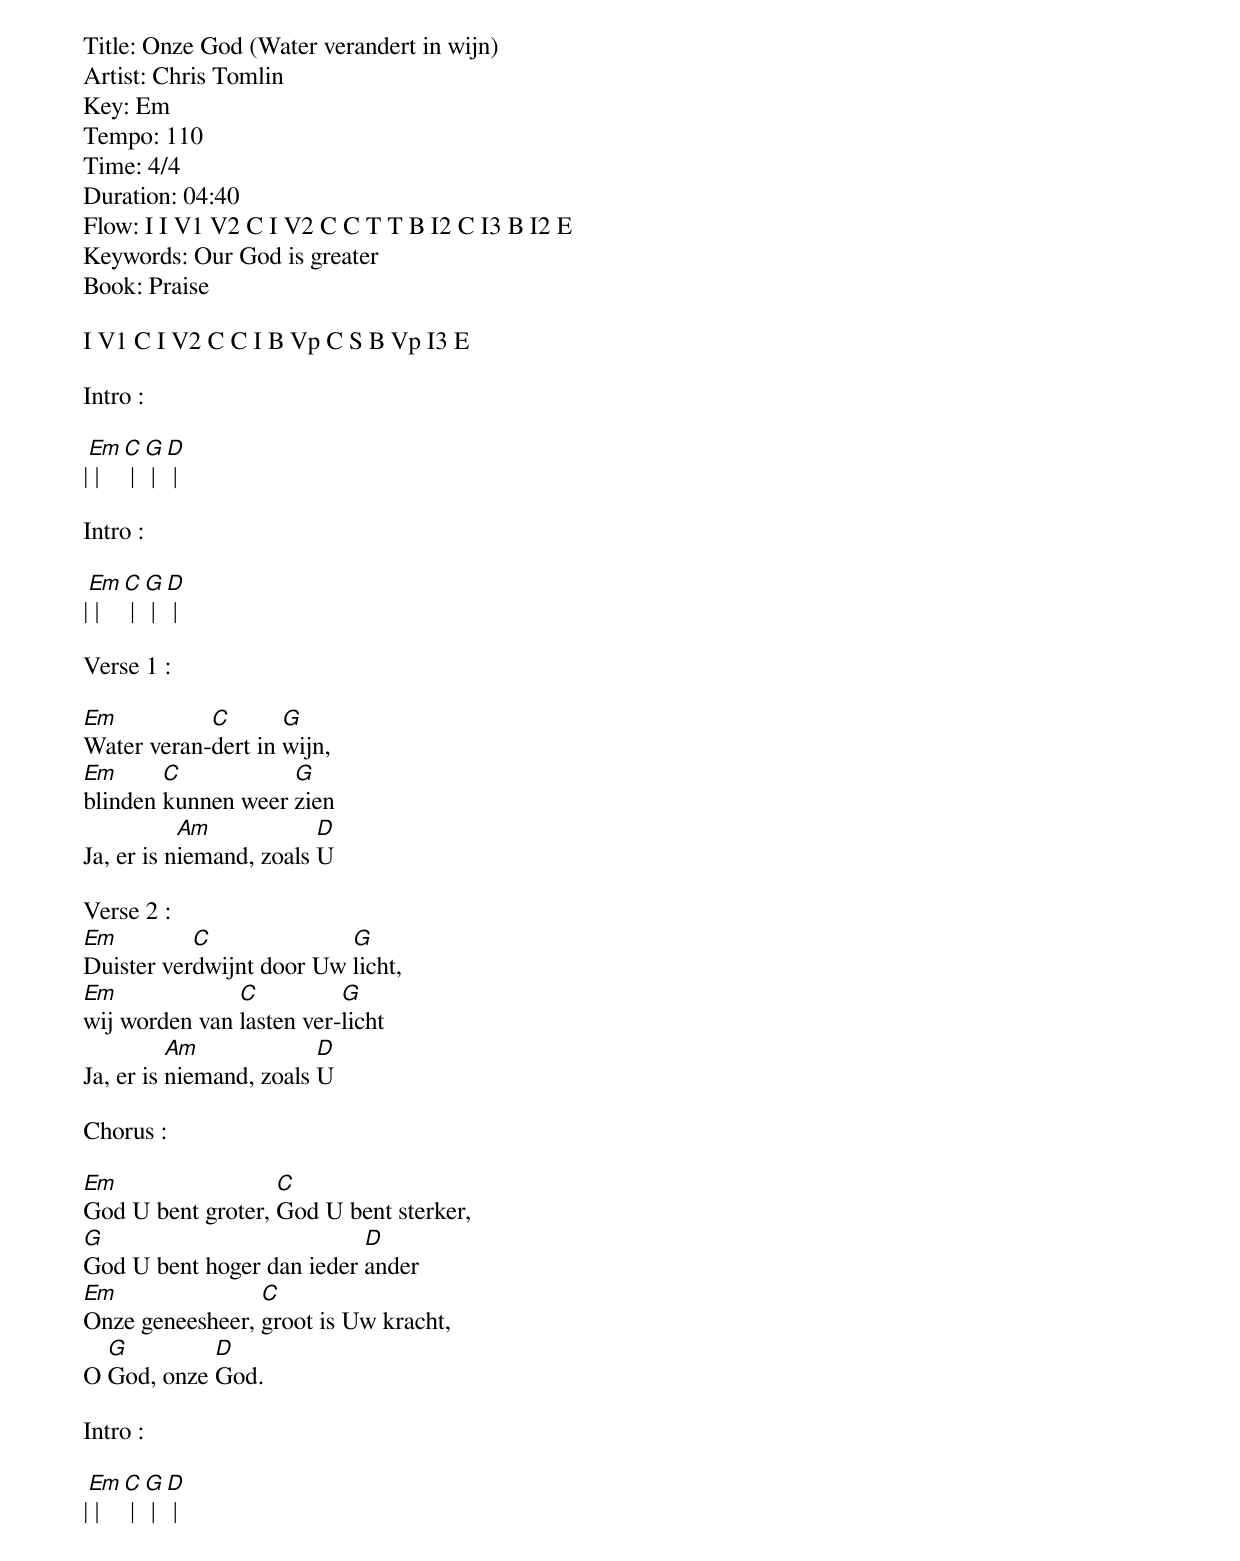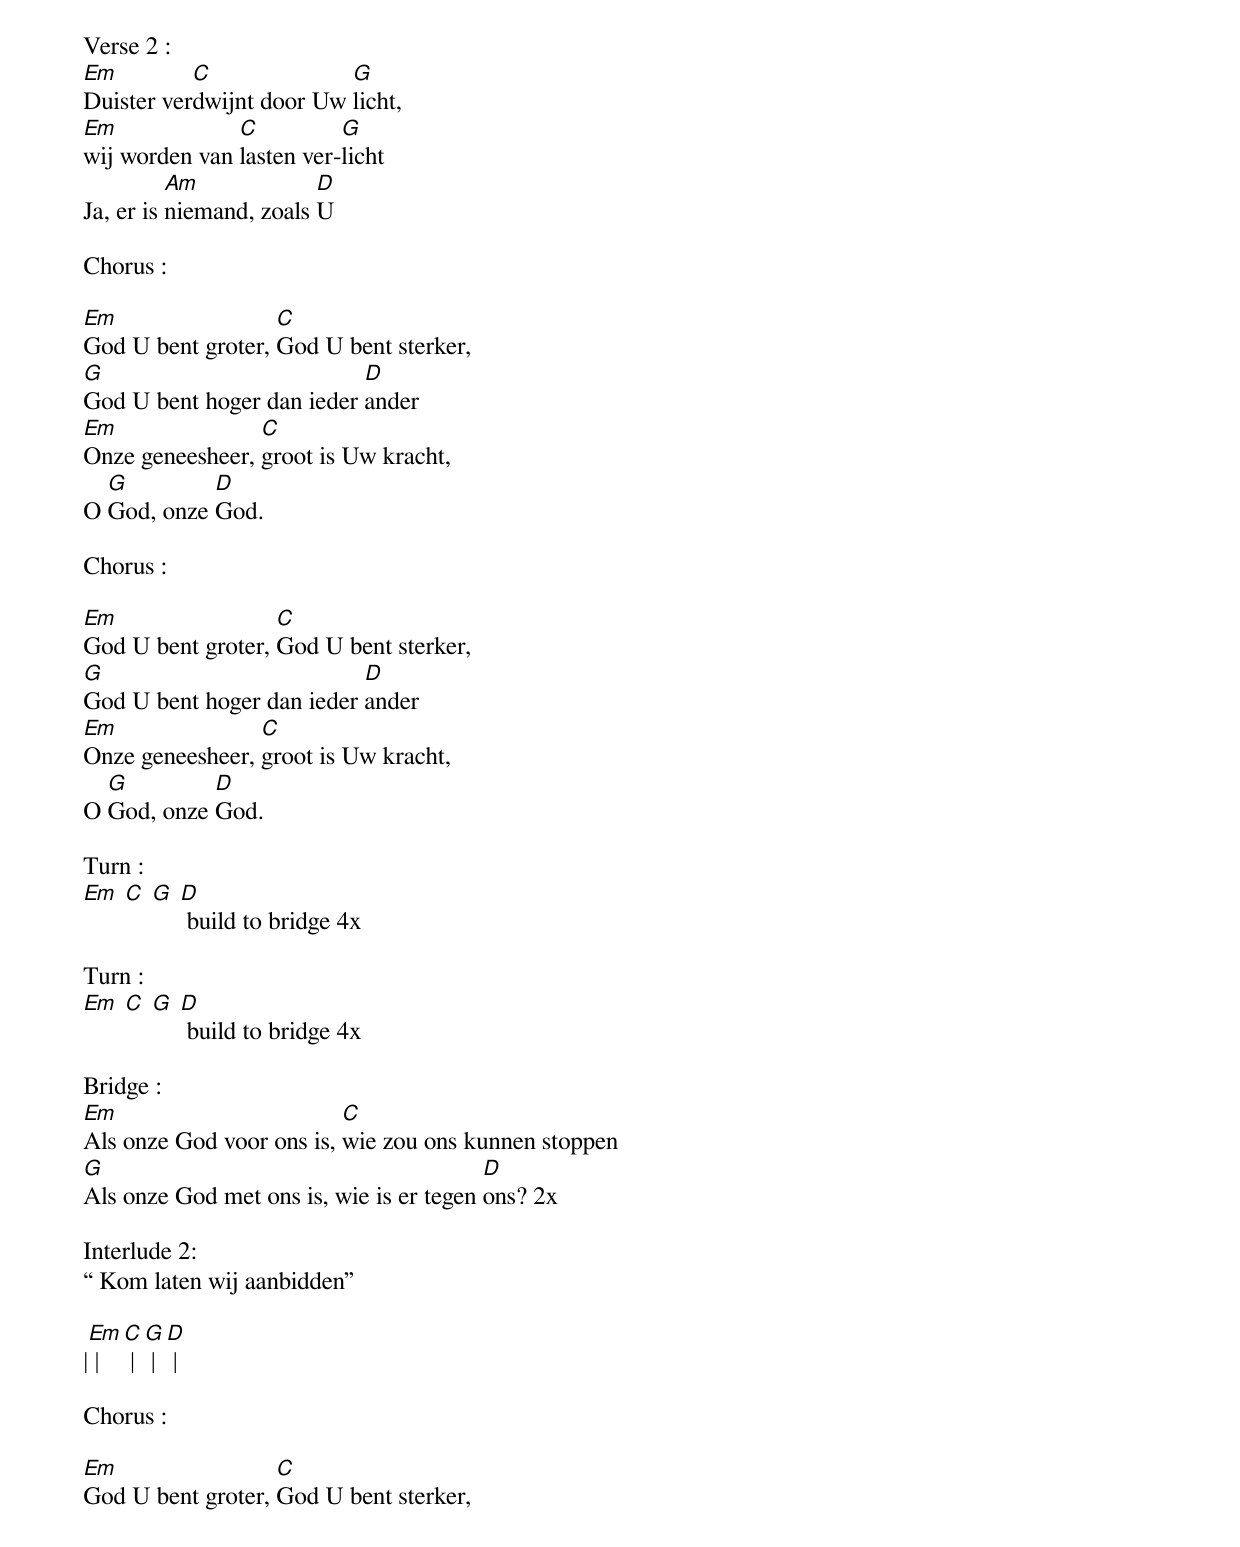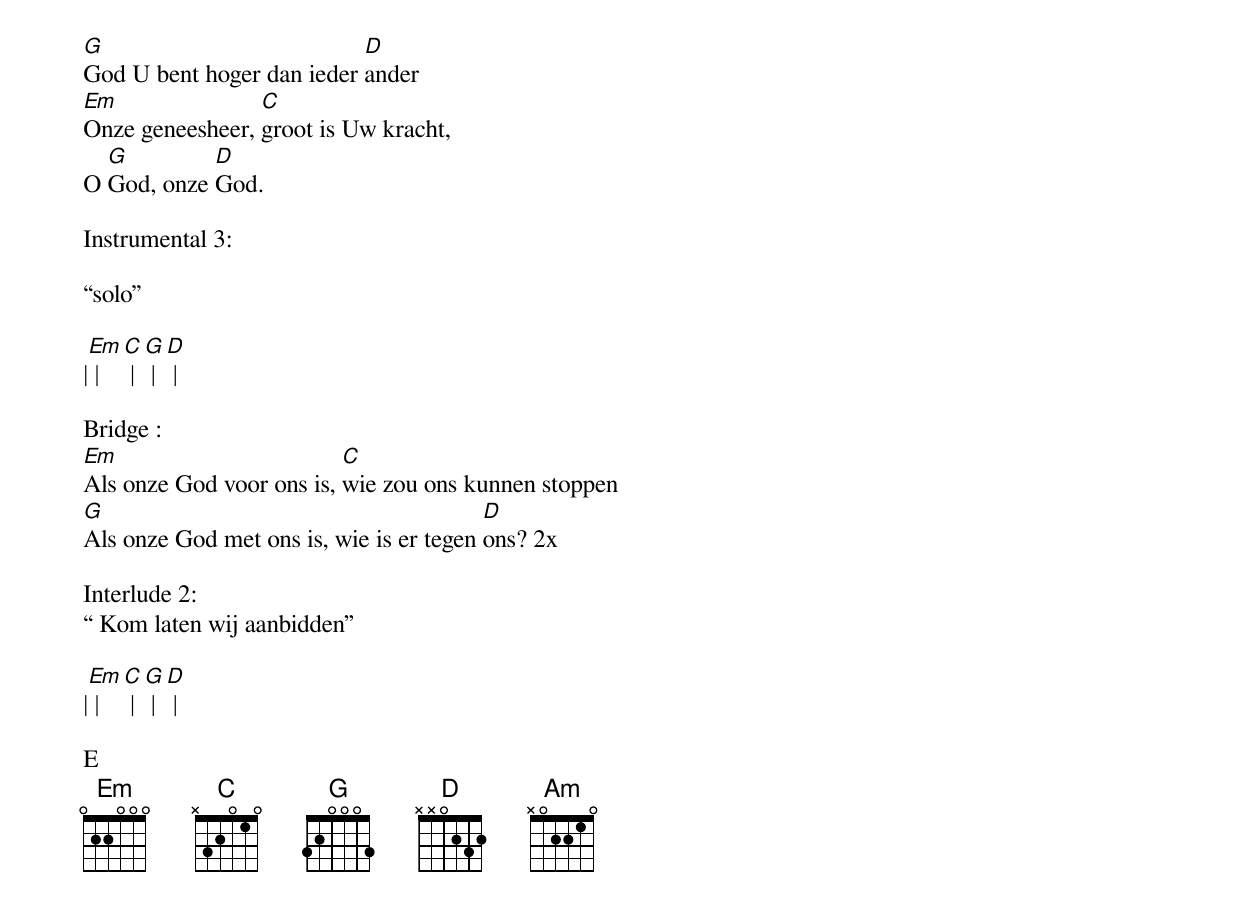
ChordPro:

Title: Onze God (Water verandert in wijn)
Artist: Chris Tomlin
Key: Em
Tempo: 110
Time: 4/4
Duration: 04:40
Flow: I I V1 V2 C I V2 C C T T B I2 C I3 B I2 E
Keywords: Our God is greater
Book: Praise

I V1 C I V2 C C I B Vp C S B Vp I3 E

Intro :

|[Em] | [C] |[G] | [D] |

Intro :

|[Em] | [C] |[G] | [D] |

Verse 1 :

[Em]Water veran-[C]dert in [G]wijn,
[Em]blinden [C]kunnen weer [G]zien
Ja, er is n[Am]iemand, zoals [D]U

Verse 2 :
[Em]Duister ver[C]dwijnt door Uw [G]licht,
[Em]wij worden van [C]lasten ver-[G]licht
Ja, er is [Am]niemand, zoals [D]U

Chorus :

[Em]God U bent groter, [C]God U bent sterker,
[G]God U bent hoger dan ieder [D]ander
[Em]Onze geneesheer, [C]groot is Uw kracht,
O [G]God, onze [D]God.

Intro :

|[Em] | [C] |[G] | [D] |

Verse 2 :
[Em]Duister ver[C]dwijnt door Uw [G]licht,
[Em]wij worden van [C]lasten ver-[G]licht
Ja, er is [Am]niemand, zoals [D]U

Chorus :

[Em]God U bent groter, [C]God U bent sterker,
[G]God U bent hoger dan ieder [D]ander
[Em]Onze geneesheer, [C]groot is Uw kracht,
O [G]God, onze [D]God.

Chorus :

[Em]God U bent groter, [C]God U bent sterker,
[G]God U bent hoger dan ieder [D]ander
[Em]Onze geneesheer, [C]groot is Uw kracht,
O [G]God, onze [D]God.

Turn :
[Em] [C] [G] [D] build to bridge 4x

Turn :
[Em] [C] [G] [D] build to bridge 4x

Bridge :
[Em]Als onze God voor ons is, [C]wie zou ons kunnen stoppen
[G]Als onze God met ons is, wie is er tegen [D]ons? 2x

Interlude 2:
“ Kom laten wij aanbidden”

|[Em] | [C] |[G] | [D] |

Chorus :

[Em]God U bent groter, [C]God U bent sterker,
[G]God U bent hoger dan ieder [D]ander
[Em]Onze geneesheer, [C]groot is Uw kracht,
O [G]God, onze [D]God.

Instrumental 3:

“solo”

|[Em] | [C] |[G] | [D] |

Bridge :
[Em]Als onze God voor ons is, [C]wie zou ons kunnen stoppen
[G]Als onze God met ons is, wie is er tegen [D]ons? 2x

Interlude 2:
“ Kom laten wij aanbidden”

|[Em] | [C] |[G] | [D] |

E
